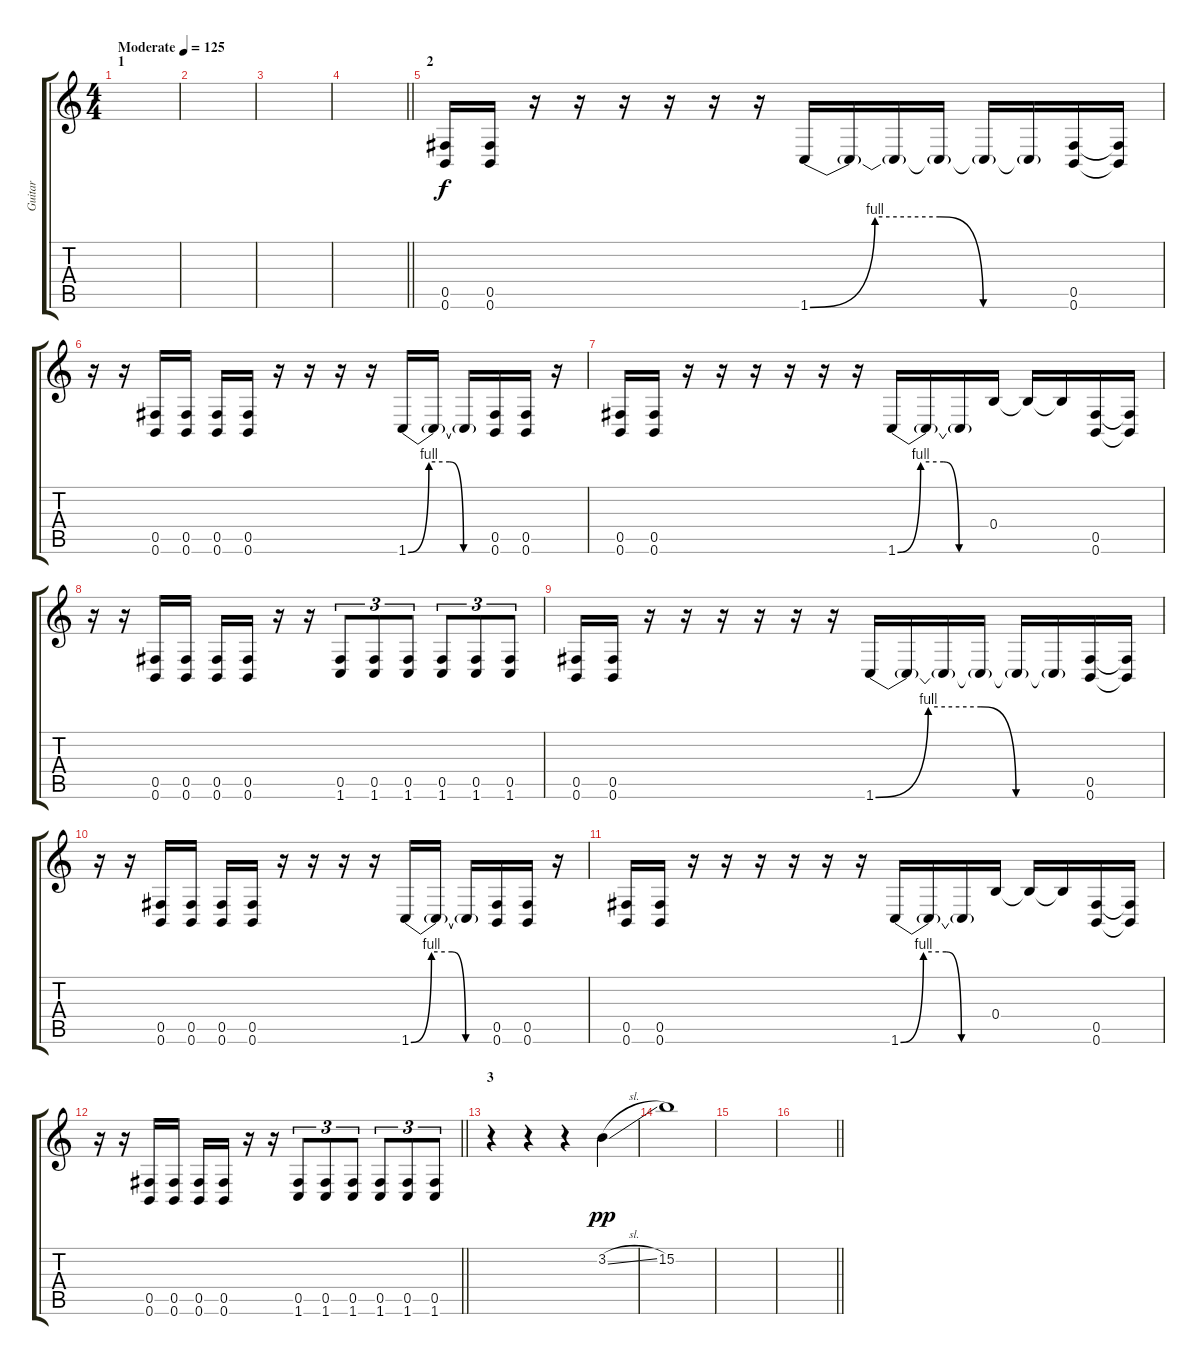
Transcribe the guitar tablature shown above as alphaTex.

\track ("Guitar" "Guitar") {instrument distortionguitar}
\staff {score tabs}
\tuning (Db4 Ab3 E3 B2 Gb2 B1) {hide}
\ts (4 4)
\section ("" "1")
\tempo (125 "Moderate")
\clef g2
\ks c
|
|
|
\barLineRight lightlight
|
\section ("" "2")
(0.5 0.6).16 (0.5 0.6).16 r.16 r.16 r.16 r.16 r.16 r.16 1.6{be (custom 0 0 15 4 30 4 40 0 60 0)}.16 1.6{t}.16 1.6{t}.16 1.6{t}.16 1.6{t}.16 1.6{t}.16 (0.5 0.6).16 (0.5{t} 0.6{t}).16 |
r.16 r.16 (0.5 0.6).16 (0.5 0.6).16 (0.5 0.6).16 (0.5 0.6).16 r.16 r.16 r.16 r.16 1.6{be (custom 0 0 15 4 30 4 40 0 60 0)}.16 1.6{t}.16 1.6{t}.16 (0.5 0.6).16 (0.5 0.6).16 r.16 |
(0.5 0.6).16 (0.5 0.6).16 r.16 r.16 r.16 r.16 r.16 r.16 1.6{be (custom 0 0 15 4 30 4 40 0 60 0)}.16 1.6{t}.16 1.6{t}.16 0.4.16 0.4{t}.16 0.4{t}.16 (0.5 0.6).16 (0.5{t} 0.6{t}).16 |
r.16 r.16 (0.5 0.6).16 (0.5 0.6).16 (0.5 0.6).16 (0.5 0.6).16 r.16 r.16 (0.5 1.6).8{tu (3 2)} (0.5 1.6).8{tu (3 2)} (0.5 1.6).8{tu (3 2)} (0.5 1.6).8{tu (3 2)} (0.5 1.6).8{tu (3 2)} (0.5 1.6).8{tu (3 2)} |
(0.5 0.6).16 (0.5 0.6).16 r.16 r.16 r.16 r.16 r.16 r.16 1.6{be (custom 0 0 15 4 30 4 40 0 60 0)}.16 1.6{t}.16 1.6{t}.16 1.6{t}.16 1.6{t}.16 1.6{t}.16 (0.5 0.6).16 (0.5{t} 0.6{t}).16 |
r.16 r.16 (0.5 0.6).16 (0.5 0.6).16 (0.5 0.6).16 (0.5 0.6).16 r.16 r.16 r.16 r.16 1.6{be (custom 0 0 15 4 30 4 40 0 60 0)}.16 1.6{t}.16 1.6{t}.16 (0.5 0.6).16 (0.5 0.6).16 r.16 |
(0.5 0.6).16 (0.5 0.6).16 r.16 r.16 r.16 r.16 r.16 r.16 1.6{be (custom 0 0 15 4 30 4 40 0 60 0)}.16 1.6{t}.16 1.6{t}.16 0.4.16 0.4{t}.16 0.4{t}.16 (0.5 0.6).16 (0.5{t} 0.6{t}).16 |
\barLineRight lightlight
r.16 r.16 (0.5 0.6).16 (0.5 0.6).16 (0.5 0.6).16 (0.5 0.6).16 r.16 r.16 (0.5 1.6).8{tu (3 2)} (0.5 1.6).8{tu (3 2)} (0.5 1.6).8{tu (3 2)} (0.5 1.6).8{tu (3 2)} (0.5 1.6).8{tu (3 2)} (0.5 1.6).8{tu (3 2)} |
\section ("" "3")
r.4 r.4 r.4 3.2{sl}.4{dy pp instrument electricpiano1} |
15.2.1 |
|
\barLineRight lightlight
